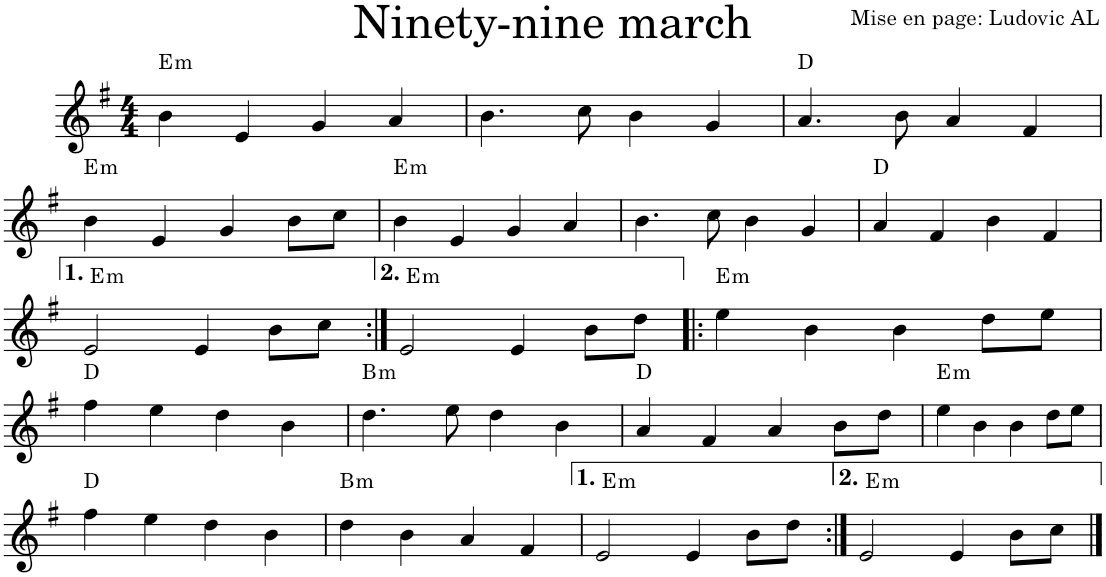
**kern	**harte
*part1	*part1
*staff1	*
*I"Voice	*
*I'V	*
*clefG2	*
*k[f#]	*
*M4/4	*
=1	=1
!	!LO:H:kt=m
4b\	E:min
4e/	.
4g/	.
4a/	.
=2	=2
4.b\	.
8cc\	.
4b\	.
4g/	.
=3	=3
4.a/	D:maj
8b\	.
4a/	.
4f#/	.
!!LO:LB:g=z
=4	=4
!	!LO:H:kt=m
4b\	E:min
4e/	.
4g/	.
8b\L	.
8cc\J	.
=5	=5
!	!LO:H:kt=m
4b\	E:min
4e/	.
4g/	.
4a/	.
=6	=6
4.b\	.
8cc\	.
4b\	.
4g/	.
=7	=7
4a/	D:maj
4f#/	.
4b\	.
4f#/	.
!!LO:LB:g=z
=8	=8
!	!LO:H:kt=m
2e/	E:min
4e/	.
8b\L	.
8cc\J	.
=9:|!	=9:|!
!	!LO:H:kt=m
2e/	E:min
4e/	.
8b\L	.
8dd\J	.
=10!|:	=10!|:
!	!LO:H:kt=m
4ee\	E:min
4b\	.
4b\	.
8dd\L	.
8ee\J	.
!!LO:LB:g=z
=11	=11
4ff#\	D:maj
4ee\	.
4dd\	.
4b\	.
=12	=12
!	!LO:H:kt=m
4.dd\	B:min
8ee\	.
4dd\	.
4b\	.
=13	=13
4a/	D:maj
4f#/	.
4a/	.
8b\L	.
8dd\J	.
=14	=14
!	!LO:H:kt=m
4ee\	E:min
4b\	.
4b\	.
8dd\L	.
8ee\J	.
!!LO:LB:g=z
=15	=15
4ff#\	D:maj
4ee\	.
4dd\	.
4b\	.
=16	=16
!	!LO:H:kt=m
4dd\	B:min
4b\	.
4a/	.
4f#/	.
=17	=17
!	!LO:H:kt=m
2e/	E:min
4e/	.
8b\L	.
8dd\J	.
=18:|!	=18:|!
!	!LO:H:kt=m
2e/	E:min
4e/	.
8b\L	.
8cc\J	.
==	==
*-	*-
